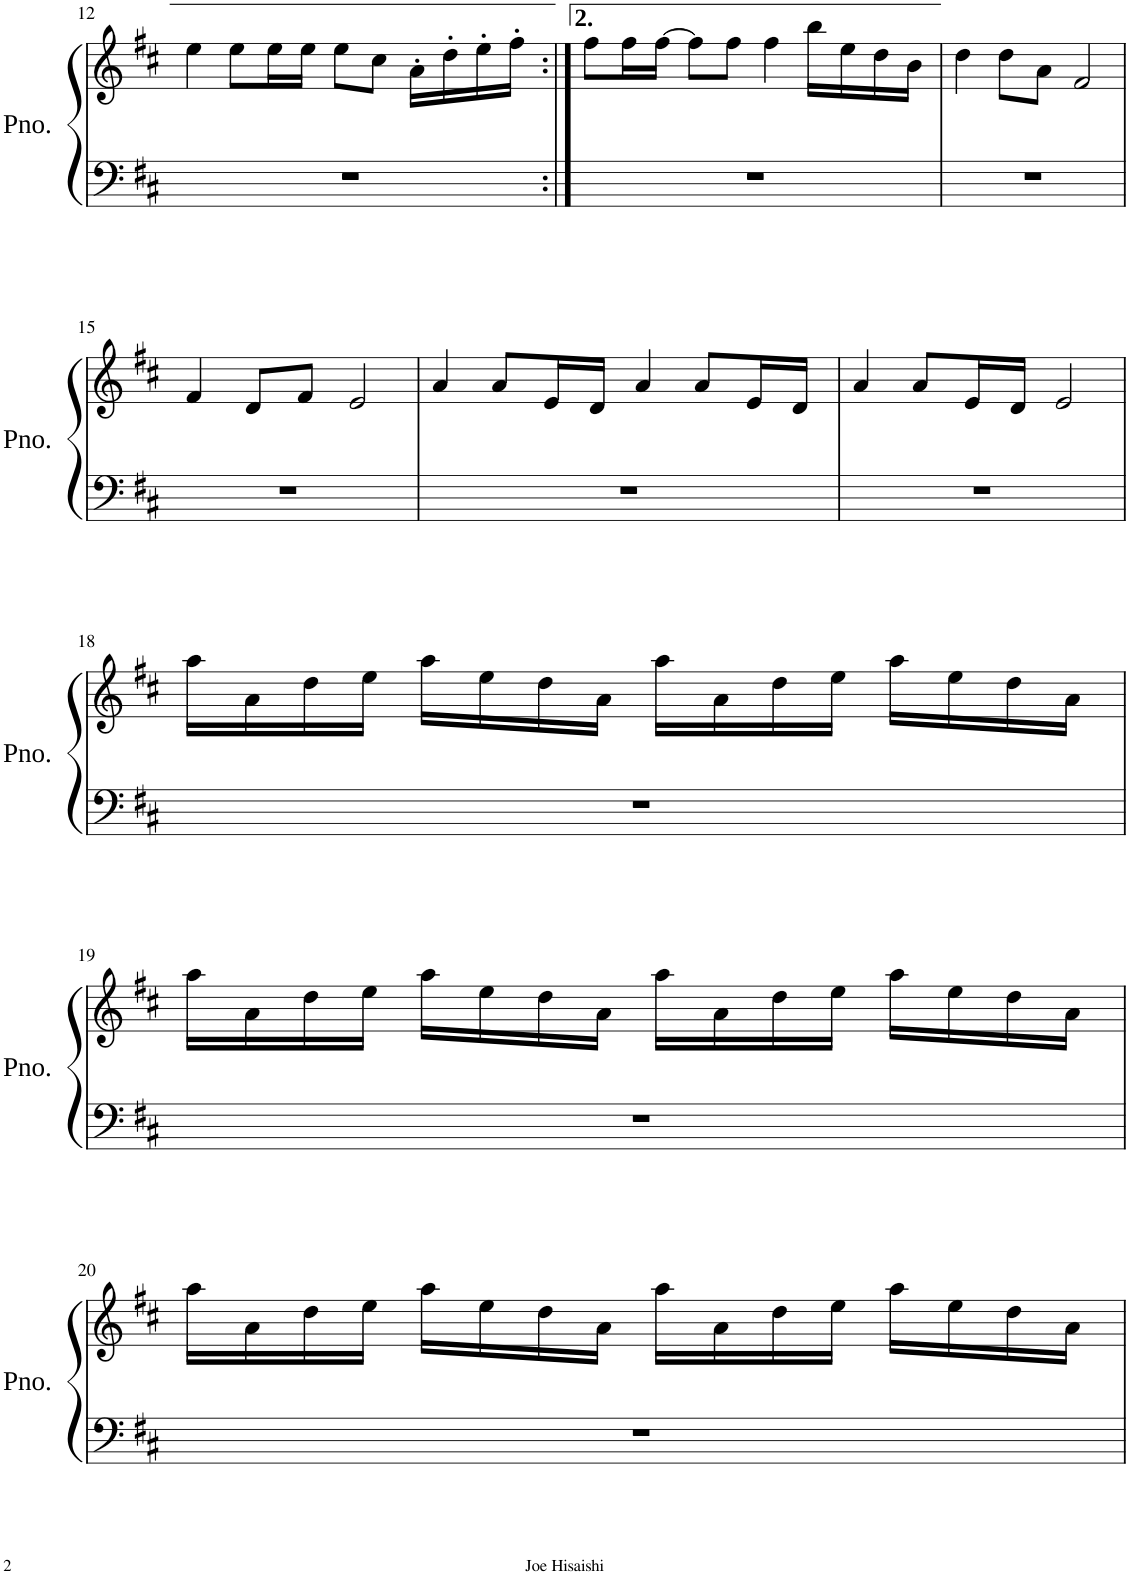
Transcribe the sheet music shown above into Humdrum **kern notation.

**kern	**kern
*part1	*part1
*staff2	*staff1
*I"Piano	*
*I'Pno.	*
!!LO:PB:g=z
*clefF4	*clefG2
*k[f#c#]	*k[f#c#]
*M4/4	*M4/4
=12	=12
1r	4ee\
.	8ee\L
.	16ee\L
.	16ee\JJ
.	8ee\L
.	8cc#\J
.	16a'\LL
.	16dd'\
.	16ee'\
.	16ff#'\JJ
=13:|!	=13:|!
1r	8ff#\L
.	16ff#\L
.	[16ff#\JJ
.	8ff#\L]
.	8ff#\J
.	4ff#\
.	16bb\LL
.	16ee\
.	16dd\
.	16b\JJ
=14	=14
1r	4dd\
.	8dd\L
.	8a\J
.	2f#/
!!LO:LB:g=z
=15	=15
1r	4f#/
.	8d/L
.	8f#/J
.	2e/
=16	=16
1r	4a/
.	8a/L
.	16e/L
.	16d/JJ
.	4a/
.	8a/L
.	16e/L
.	16d/JJ
=17	=17
1r	4a/
.	8a/L
.	16e/L
.	16d/JJ
.	2e/
!!LO:LB:g=z
=18	=18
1r	16aa\LL
.	16a\
.	16dd\
.	16ee\JJ
.	16aa\LL
.	16ee\
.	16dd\
.	16a\JJ
.	16aa\LL
.	16a\
.	16dd\
.	16ee\JJ
.	16aa\LL
.	16ee\
.	16dd\
.	16a\JJ
!!LO:LB:g=z
=19	=19
1r	16aa\LL
.	16a\
.	16dd\
.	16ee\JJ
.	16aa\LL
.	16ee\
.	16dd\
.	16a\JJ
.	16aa\LL
.	16a\
.	16dd\
.	16ee\JJ
.	16aa\LL
.	16ee\
.	16dd\
.	16a\JJ
!!LO:LB:g=z
=20	=20
1r	16aa\LL
.	16a\
.	16dd\
.	16ee\JJ
.	16aa\LL
.	16ee\
.	16dd\
.	16a\JJ
.	16aa\LL
.	16a\
.	16dd\
.	16ee\JJ
.	16aa\LL
.	16ee\
.	16dd\
.	16a\JJ
=	=
*-	*-
